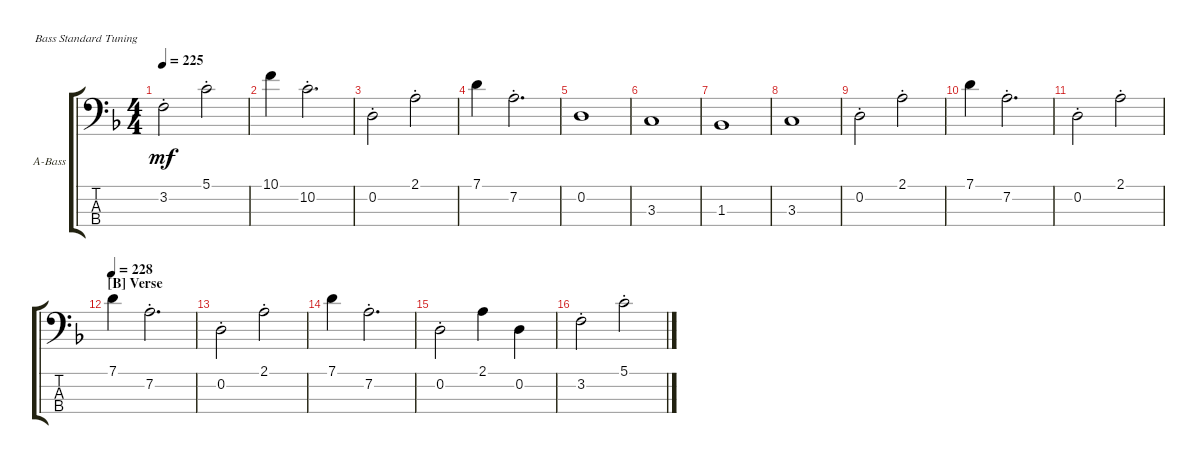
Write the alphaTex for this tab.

\defaultSystemsLayout 4
\bracketExtendMode groupsimilarinstruments
\firstSystemTrackNameOrientation horizontal
\otherSystemsTrackNameOrientation horizontal
\track ("Acoustic Bass" "A-Bass") {instrument electricbassfinger}
\staff {score tabs}
\tuning (G2 D2 A1 E1)
\ts (4 4)
\tempo 225
\clef f4
\scale
0.333333
\ks dminor
3.2{st}.2{dy mf} 5.1{st}.2 |
\scale
0.333333 10.1.4 10.2{st}.2{d} |
\scale
0.333333 0.2{st}.2 2.1{st}.2 |
\scale
0.333333 7.1.4 7.2{st}.2{d} |
\scale
0.333333 0.2.1 |
\scale
0.333333 3.3.1 |
\scale
0.333333 1.3.1 |
\scale
0.333333 3.3.1 |
\scale
0.333333 0.2{st}.2 2.1{st}.2 |
\scale
0.333333 7.1.4 7.2{st}.2{d} |
\scale
0.333333 0.2{st}.2 2.1{st}.2 |
\section ("B" "Verse")
\tempo 228
\scale
0.333333 7.1.4 7.2{st}.2{d} |
\scale
0.333333 0.2{st}.2 2.1{st}.2 |
\scale
0.333333 7.1.4 7.2{st}.2{d} |
\scale
0.333333 0.2{st}.2 2.1.4 0.2.4 |
\scale
0.333333 3.2{st}.2 5.1{st}.2
